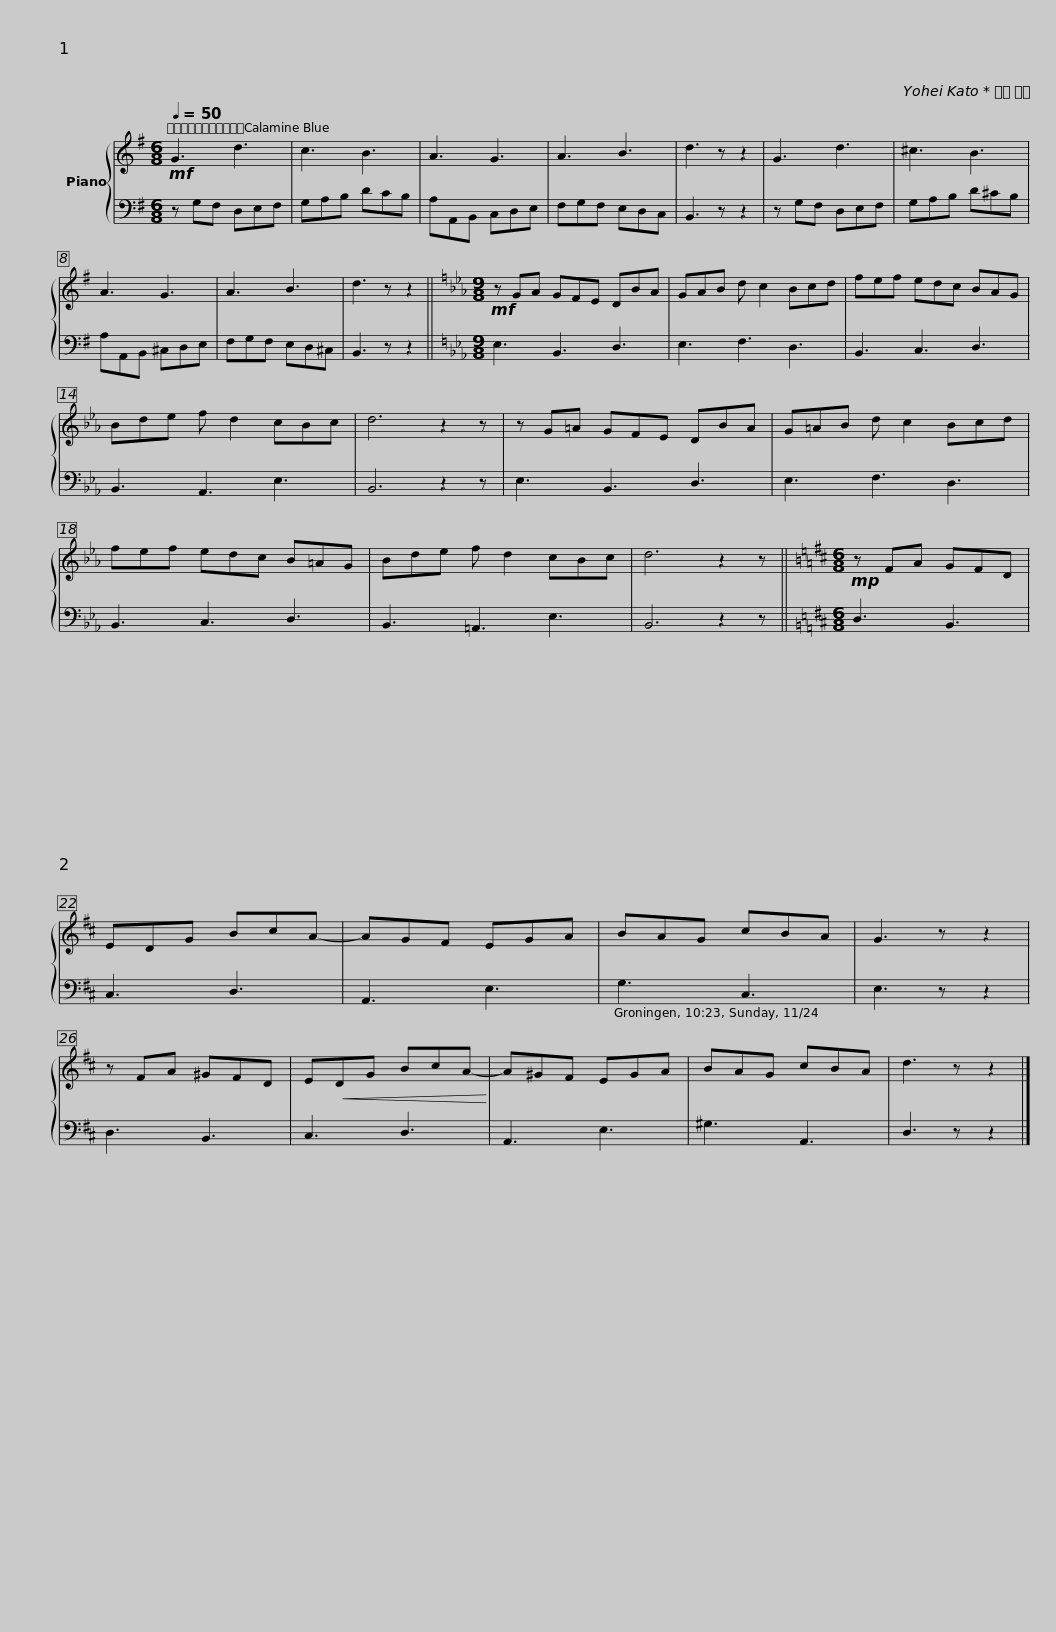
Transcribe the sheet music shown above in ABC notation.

X:1
%%score { 1 | 2 }
L:1/8
Q:1/4=50
M:6/8
I:linebreak $
K:G
V:1 treble
V:2 bass
V:1
!mf! G3 d3 | c3 B3 | A3 G3 | A3 B3 | d3 z z2 | %5
 G3 d3 | ^c3 B3 |$ A3 G3 | A3 B3 | d3 z z2 || %10
[K:Eb][M:9/8]!mf! z GA GFE DBA | GAB d c2 Bcd |$ fef edc BAG | Bde f d2 cBc | d6 z2 z | %15
 z G=A GFE DBA | G=AB d c2 Bcd |$ fef edc B=AG | Bde f d2 cBc | d6 z2 z || %20
[K:D][M:6/8]!mp! z FA GFD | EDG BcA- | AGF EGA |$ BAG cBA | G3 z z2 | %25
 z FA ^GFD | E!<(!DG BcA-!<)! | A^GF EGA | BAG cBA | d3 z z2 |] %30
V:2
 z G,F, D,E,F, | G,A,B, DCB, | A,A,,B,, C,D,E, | F,G,F, E,D,C, | B,,3 z z2 | %5
 z G,F, D,E,F, | G,A,B, D^CB, |$ A,A,,B,, ^C,D,E, | F,G,F, E,D,^C, | B,,3 z z2 || %10
[K:Eb][M:9/8] E,3 B,,3 D,3 | E,3 F,3 D,3 |$ B,,3 C,3 D,3 | B,,3 A,,3 E,3 | B,,6 z2 z | %15
 E,3 B,,3 D,3 | E,3 F,3 D,3 |$ B,,3 C,3 D,3 | B,,3 =A,,3 E,3 | B,,6 z2 z || %20
[K:D][M:6/8] D,3 B,,3 | C,3 D,3 | A,,3 E,3 |$ G,3 C,3 | E,3 z z2 | %25
 D,3 B,,3 | C,3 D,3 | A,,3 E,3 | ^G,3 A,,3 | D,3 z z2 |] %30
